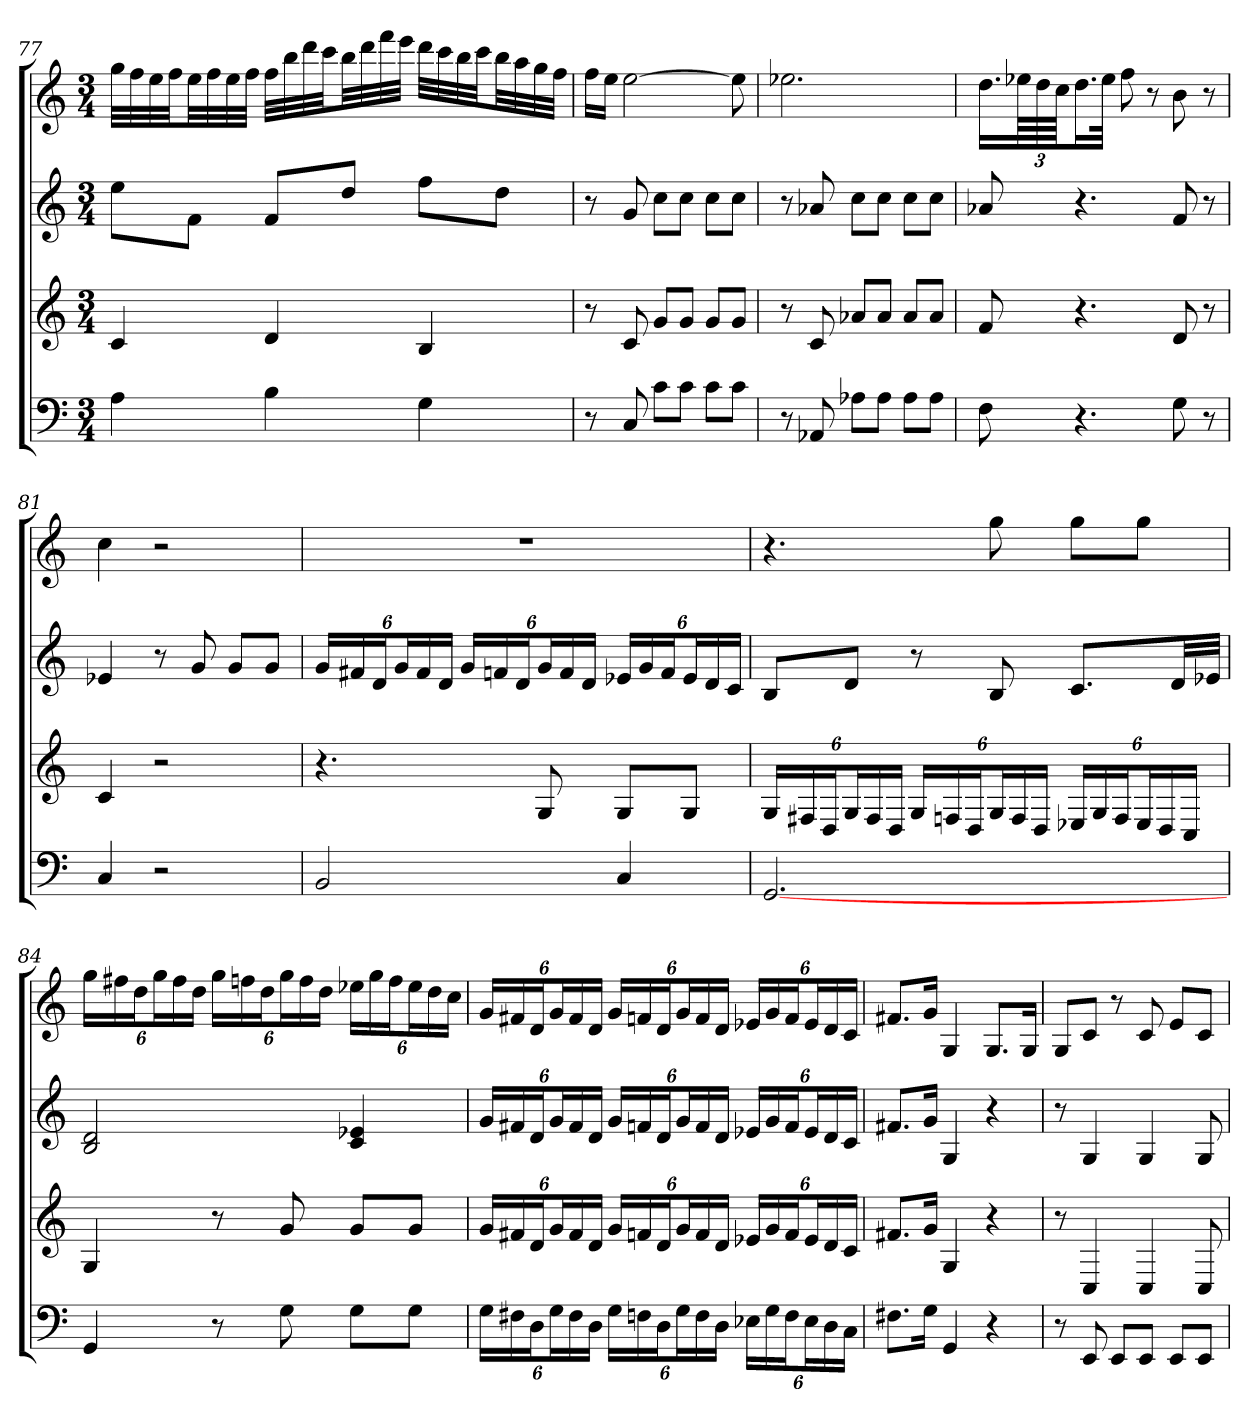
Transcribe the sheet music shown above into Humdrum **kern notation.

**kern	**kern	**kern	**kern
*part4	*part3	*part2	*part1
*staff4	*staff3	*staff2	*staff1
*k[]	*k[]	*k[]	*k[]
*C:	*C:	*C:	*C:
*M3/4	*M3/4	*M3/4	*M3/4
=77	=77	=77	=77
4A	4c	8eeL	32ggLLL
.	.	.	32ff
.	.	.	32ee
.	.	.	32ffJJ
.	.	8fJ	32eeLL
.	.	.	32ff
.	.	.	32ee
.	.	.	32ffJJJ
4B	4d	8fL	32ffLLL
.	.	.	32bb
.	.	.	32ddd
.	.	.	32cccJJ
.	.	8ddJ	32bbLL
.	.	.	32ddd
.	.	.	32fff
.	.	.	32eeeJJJ
4G	4B	8ffL	32dddLLL
.	.	.	32ccc
.	.	.	32bb
.	.	.	32cccJJ
.	.	8ddJ	32bbLL
.	.	.	32aa
.	.	.	32gg
.	.	.	32ffJJJ
=78	=78	=78	=78
8r	8r	8r	16ffLL
.	.	.	16eeJJ
8C	8c	8g	[2ee
8cL	8gL	8ccL	.
8cJ	8gJ	8ccJ	.
8cL	8gL	8ccL	.
8cJ	8gJ	8ccJ	8ee]
=79	=79	=79	=79
8r	8r	8r	2.ee-X
8AA-X	8c	8a-X	.
8A-XL	8a-XL	8ccL	.
8A-J	8a-J	8ccJ	.
8A-L	8a-L	8ccL	.
8A-J	8a-J	8ccJ	.
=80	=80	=80	=80
8F	8f	8a-X	16.ddLL
.	.	.	96ee-XLL
.	.	.	96dd
.	.	.	96ccJJJ
4.r	4.r	4.r	16.ddL
.	.	.	32ee-JJk
.	.	.	8ff
.	.	.	8r
8G	8d	8f	8b
8r	8r	8r	8r
=81	=81	=81	=81
4C	4c	4e-X	4cc
2r	2r	8r	2r
.	.	8g	.
.	.	8gL	.
.	.	8gJ	.
=82	=82	=82	=82
2BB	4.r	24gLL	2.r
.	.	24f#X	.
.	.	24dJ	.
.	.	24gL	.
.	.	24f#	.
.	.	24dJJ	.
.	.	24gLL	.
.	.	24fn	.
.	.	24dJ	.
.	8G	24gL	.
.	.	24f	.
.	.	24dJJ	.
4C	8GL	24e-XLL	.
.	.	24g	.
.	.	24fJ	.
.	8GJ	24e-L	.
.	.	24d	.
.	.	24cJJ	.
=83	=83	=83	=83
[2.GG	24GLL	8BL	4.r
.	24F#X	.	.
.	24DJ	.	.
.	24GL	8dJ	.
.	24F#	.	.
.	24DJJ	.	.
.	24GLL	8r	.
.	24Fn	.	.
.	24DJ	.	.
.	24GL	8B	8gg
.	24F	.	.
.	24DJJ	.	.
.	24E-XLL	8.cL	8ggL
.	24G	.	.
.	24FJ	.	.
.	24E-L	.	8ggJ
.	24D	.	.
.	.	32dLL	.
.	24CJJ	.	.
.	.	32e-XJJJ	.
=84	=84	=84	=84
4GG	4G	2B 2d	24ggLL
.	.	.	24ff#X
.	.	.	24ddJ
.	.	.	24ggL
.	.	.	24ff#
.	.	.	24ddJJ
8r	8r	.	24ggLL
.	.	.	24ffn
.	.	.	24ddJ
8G	8g	.	24ggL
.	.	.	24ff
.	.	.	24ddJJ
8GL	8gL	4c 4e-X	24ee-XLL
.	.	.	24gg
.	.	.	24ffJ
8GJ	8gJ	.	24ee-L
.	.	.	24dd
.	.	.	24ccJJ
=85	=85	=85	=85
24GLL	24gLL	24gLL	24gLL
24F#X	24f#X	24f#X	24f#X
24DJ	24dJ	24dJ	24dJ
24GL	24gL	24gL	24gL
24F#	24f#	24f#	24f#
24DJJ	24dJJ	24dJJ	24dJJ
24GLL	24gLL	24gLL	24gLL
24Fn	24fn	24fn	24fn
24DJ	24dJ	24dJ	24dJ
24GL	24gL	24gL	24gL
24F	24f	24f	24f
24DJJ	24dJJ	24dJJ	24dJJ
24E-XLL	24e-XLL	24e-XLL	24e-XLL
24G	24g	24g	24g
24FJ	24fJ	24fJ	24fJ
24E-L	24e-L	24e-L	24e-L
24D	24d	24d	24d
24CJJ	24cJJ	24cJJ	24cJJ
=86	=86	=86	=86
8.F#XL	8.f#XL	8.f#XL	8.f#XL
16GJk	16gJk	16gJk	16gJk
4GG	4G	4G	4G
4r	4r	4r	8.GL
.	.	.	16GJk
=87	=87	=87	=87
8r	8r	8r	8GL
8EE	4C	4G	8cJ
8EEL	.	.	8r
8EEJ	4C	4G	8c
8EEL	.	.	8eL
8EEJ	8C	8G	8cJ
=	=	=	=
*-	*-	*-	*-
